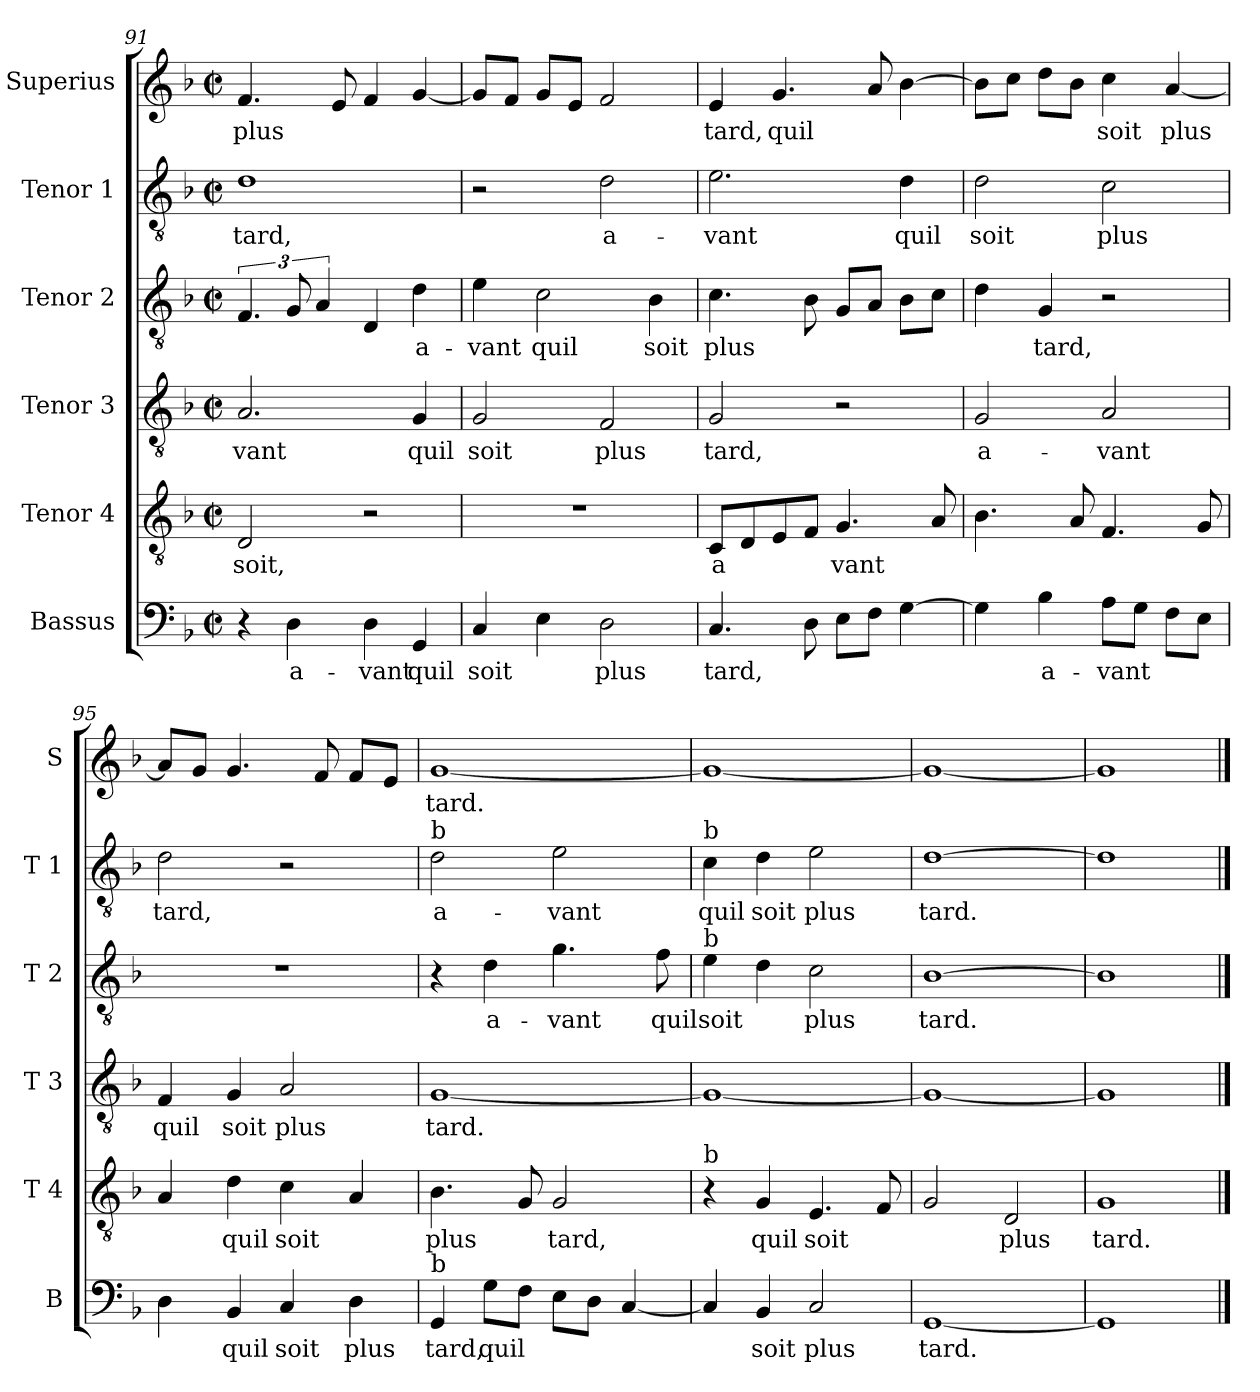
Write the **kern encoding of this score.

**kern	**text	**kern	**text	**kern	**text	**kern	**text	**kern	**text	**kern	**text
*part6	*part6	*part5	*part5	*part4	*part4	*part3	*part3	*part2	*part2	*part1	*part1
*staff6	*staff6	*staff5	*staff5	*staff4	*staff4	*staff3	*staff3	*staff2	*staff2	*staff1	*staff1
*I"Bassus	*	*I"Tenor 4	*	*I"Tenor 3	*	*I"Tenor 2	*	*I"Tenor 1	*	*I"Superius	*
*I'B	*	*I'T 4	*	*I'T 3	*	*I'T 2	*	*I'T 1	*	*I'S	*
*clefF4	*	*clefGv2	*	*clefGv2	*	*clefGv2	*	*clefGv2	*	*clefG2	*
*k[b-]	*	*k[b-]	*	*k[b-]	*	*k[b-]	*	*k[b-]	*	*k[b-]	*
*F:	*	*F:	*	*F:	*	*F:	*	*F:	*	*F:	*
*M2/2	*	*M2/2	*	*M2/2	*	*M2/2	*	*M2/2	*	*M2/2	*
*met(c|)	*	*met(c|)	*	*met(c|)	*	*met(c|)	*	*met(c|)	*	*met(c|)	*
=91	=91	=91	=91	=91	=91	=91	=91	=91	=91	=91	=91
!	!	!	!LO:LY:b	!	!LO:LY:b	!	!	!	!LO:LY:b	!	!LO:LY:b
4r	.	2D/	soit,	2.A/	-vant	6.F/	.	1d	tard,	4.f/	plus
!	!LO:LY:b	!	!	!	!	!	!	!	!	!	!
4D\	a-	.	.	.	.	12G/	.	.	.	.	.
.	.	.	.	.	.	6A/	.	.	.	.	.
.	.	.	.	.	.	.	.	.	.	8e/	.
!	!LO:LY:b	!	!	!	!	!	!	!	!	!	!
4D\	-vant	2r	.	.	.	4D/	.	.	.	4f/	.
!	!LO:LY:b	!	!	!	!LO:LY:b	!	!LO:LY:b	!	!	!	!
4GG/	quil	.	.	4G/	quil	4d\	a-	.	.	[4g/	.
=92	=92	=92	=92	=92	=92	=92	=92	=92	=92	=92	=92
!	!LO:LY:b	!	!	!	!LO:LY:b	!	!LO:LY:b	!	!	!	!
4C/	soit	1r	.	2G/	soit	4e\	-vant	2r	.	8g/L]	.
.	.	.	.	.	.	.	.	.	.	8f/J	.
!	!	!	!	!	!	!	!LO:LY:b	!	!	!	!
4E\	.	.	.	.	.	2c\	quil	.	.	8g/L	.
.	.	.	.	.	.	.	.	.	.	8e/J	.
!	!LO:LY:b	!	!	!	!LO:LY:b	!	!	!	!LO:LY:b	!	!
2D\	plus	.	.	2F/	plus	.	.	2d\	a-	2f/	.
!	!	!	!	!	!	!	!LO:LY:b	!	!	!	!
.	.	.	.	.	.	4B-\	soit	.	.	.	.
!!LO:LB:g=z
=93	=93	=93	=93	=93	=93	=93	=93	=93	=93	=93	=93
!	!LO:LY:b	!	!LO:LY:b	!	!LO:LY:b	!	!LO:LY:b	!	!LO:LY:b	!	!LO:LY:b
4.C/	tard,	8C/L	a	2G/	tard,	4.c\	plus	2.e\	-vant	4e/	tard,
.	.	8D/	.	.	.	.	.	.	.	.	.
!	!	!	!	!	!	!	!	!	!	!	!LO:LY:b
.	.	8E/	.	.	.	.	.	.	.	4.g/	quil
8D\	.	8F/J	.	.	.	8B-\	.	.	.	.	.
!	!	!	!LO:LY:b	!	!	!	!	!	!	!	!
8E\L	.	4.G/	vant	2r	.	8G/L	.	.	.	.	.
8F\J	.	.	.	.	.	8A/J	.	.	.	8a/	.
!	!	!	!	!	!	!	!	!	!LO:LY:b	!	!
[4G\	.	.	.	.	.	8B-\L	.	4d\	quil	[4b-\	.
.	.	8A/	.	.	.	8c\J	.	.	.	.	.
!!LO:PB:g=z
=94	=94	=94	=94	=94	=94	=94	=94	=94	=94	=94	=94
!	!	!	!	!	!LO:LY:b	!	!	!	!LO:LY:b	!	!
4G\]	.	4.B-\	.	2G/	a-	4d\	.	2d\	soit	8b-\L]	.
.	.	.	.	.	.	.	.	.	.	8cc\J	.
!	!LO:LY:b	!	!	!	!	!	!LO:LY:b	!	!	!	!
4B-\	a-	.	.	.	.	4G/	tard,	.	.	8dd\L	.
.	.	8A/	.	.	.	.	.	.	.	8b-\J	.
!	!LO:LY:b	!	!	!	!LO:LY:b	!	!	!	!LO:LY:b	!	!LO:LY:b
8A\L	-vant	4.F/	.	2A/	-vant	2r	.	2c\	plus	4cc\	soit
8G\J	.	.	.	.	.	.	.	.	.	.	.
!	!	!	!	!	!	!	!	!	!	!	!LO:LY:b
8F\L	.	.	.	.	.	.	.	.	.	[4a/	plus
8E\J	.	8G/	.	.	.	.	.	.	.	.	.
=95	=95	=95	=95	=95	=95	=95	=95	=95	=95	=95	=95
!	!	!	!	!	!LO:LY:b	!	!	!	!LO:LY:b	!	!
4D\	.	4A/	.	4F/	quil	1r	.	2d\	tard,	8a/L]	.
.	.	.	.	.	.	.	.	.	.	8g/J	.
!	!LO:LY:b	!	!LO:LY:b	!	!LO:LY:b	!	!	!	!	!	!
4BB-/	quil	4d\	quil	4G/	soit	.	.	.	.	4.g/	.
!	!LO:LY:b	!	!LO:LY:b	!	!LO:LY:b	!	!	!	!	!	!
4C/	soit	4c\	soit	2A/	plus	.	.	2r	.	.	.
.	.	.	.	.	.	.	.	.	.	8f/	.
!	!LO:LY:b	!	!	!	!	!	!	!	!	!	!
4D\	plus	4A/	.	.	.	.	.	.	.	8f/L	.
.	.	.	.	.	.	.	.	.	.	8e/J	.
=96	=96	=96	=96	=96	=96	=96	=96	=96	=96	=96	=96
!	!	!	!	!	!	!	!	!LO:TX:a:t=b	!	!	!
!LO:TX:a:t=b	!	!	!	!	!	!	!	!	!	!	!
!	!LO:LY:b	!	!LO:LY:b	!	!LO:LY:b	!	!	!	!LO:LY:b	!	!LO:LY:b
4GG/	tard,	4.B-\	plus	[1G	tard.	4r	.	2d\	a-	[1g	tard.
!	!LO:LY:b	!	!	!	!	!	!LO:LY:b	!	!	!	!
8G\L	quil	.	.	.	.	4d\	a-	.	.	.	.
8F\J	.	8G/	.	.	.	.	.	.	.	.	.
!	!	!	!LO:LY:b	!	!	!	!LO:LY:b	!	!LO:LY:b	!	!
8E\L	.	2G/	tard,	.	.	4.g\	-vant	2e\	-vant	.	.
8D\J	.	.	.	.	.	.	.	.	.	.	.
[4C/	.	.	.	.	.	.	.	.	.	.	.
!	!	!	!	!	!	!	!LO:LY:b	!	!	!	!
.	.	.	.	.	.	8f\	quil	.	.	.	.
=97	=97	=97	=97	=97	=97	=97	=97	=97	=97	=97	=97
!	!	!	!	!	!	!	!	!LO:TX:a:t=b	!	!	!
!	!	!	!	!	!	!LO:TX:a:t=b	!	!	!	!	!
!	!	!LO:TX:a:t=b	!	!	!	!	!	!	!	!	!
!	!	!	!	!	!	!	!LO:LY:b	!	!LO:LY:b	!	!
4C/]	.	4r	.	1G_	.	4e\	soit	4c\	quil	1g_	.
!	!LO:LY:b	!	!LO:LY:b	!	!	!	!	!	!LO:LY:b	!	!
4BB-/	soit	4G/	quil	.	.	4d\	.	4d\	soit	.	.
!	!LO:LY:b	!	!LO:LY:b	!	!	!	!LO:LY:b	!	!LO:LY:b	!	!
2C/	plus	4.E/	soit	.	.	2c\	plus	2e\	plus	.	.
.	.	8F/	.	.	.	.	.	.	.	.	.
=98	=98	=98	=98	=98	=98	=98	=98	=98	=98	=98	=98
!	!LO:LY:b	!	!	!	!	!	!LO:LY:b	!	!LO:LY:b	!	!
[1GG	tard.	2G/	.	1G_	.	[1B-	tard.	[1d	tard.	1g_	.
!	!	!	!LO:LY:b	!	!	!	!	!	!	!	!
.	.	2D/	plus	.	.	.	.	.	.	.	.
=99	=99	=99	=99	=99	=99	=99	=99	=99	=99	=99	=99
!	!	!	!LO:LY:b	!	!	!	!	!	!	!	!
1GG]	.	1G	tard.	1G]	.	1B-]	.	1d]	.	1g]	.
==	==	==	==	==	==	==	==	==	==	==	==
*-	*-	*-	*-	*-	*-	*-	*-	*-	*-	*-	*-
